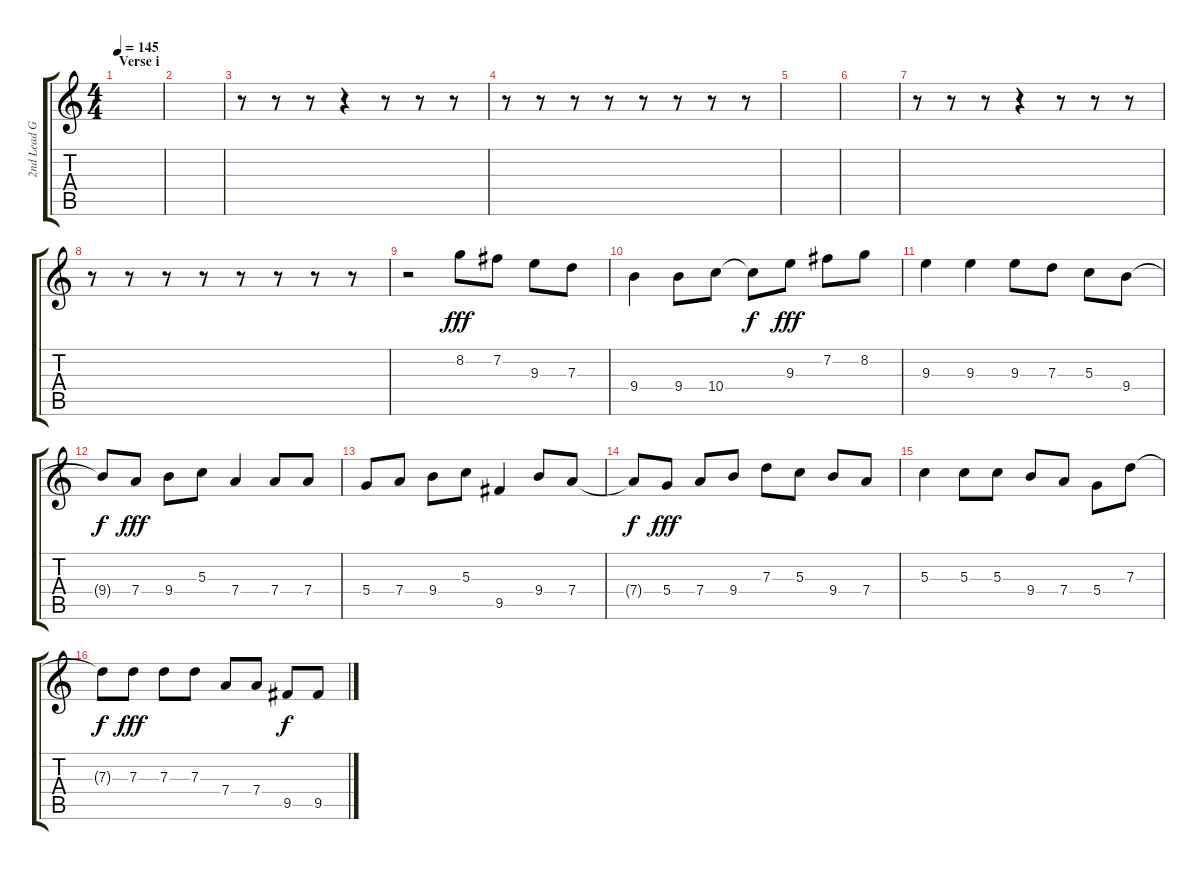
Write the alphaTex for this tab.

\track ("2nd Lead Guitar" "2nd Lead G") {instrument distortionguitar}
\staff {score tabs}
\tuning (E4 B3 G3 D3 A2 E2) {hide}
\ts (4 4)
\section ("" "Verse i")
\tempo 145
\clef g2
\ks c
|
|
r.8 r.8 r.8 r.4 r.8 r.8 r.8 |
r.8 r.8 r.8 r.8 r.8 r.8 r.8 r.8 |
|
|
r.8 r.8 r.8 r.4 r.8 r.8 r.8 |
r.8 r.8 r.8 r.8 r.8 r.8 r.8 r.8 |
r.2 8.2.8{dy fff} 7.2.8 9.3.8 7.3.8 |
9.4.4 9.4.8 10.4.8 10.4{t}.8{dy f} 9.3.8{dy fff} 7.2.8 8.2.8 |
9.3.4 9.3.4 9.3.8 7.3.8 5.3.8 9.4.8 |
9.4{t}.8{dy f} 7.4.8{dy fff} 9.4.8 5.3.8 7.4.4 7.4.8 7.4.8 |
5.4.8 7.4.8 9.4.8 5.3.8 9.5.4 9.4.8 7.4.8 |
7.4{t}.8{dy f} 5.4.8{dy fff} 7.4.8 9.4.8 7.3.8 5.3.8 9.4.8 7.4.8 |
5.3.4 5.3.8 5.3.8 9.4.8 7.4.8 5.4.8 7.3.8 |
7.3{t}.8{dy f} 7.3.8{dy fff} 7.3.8 7.3.8 7.4.8 7.4.8 9.5.8{dy f} 9.5.8
